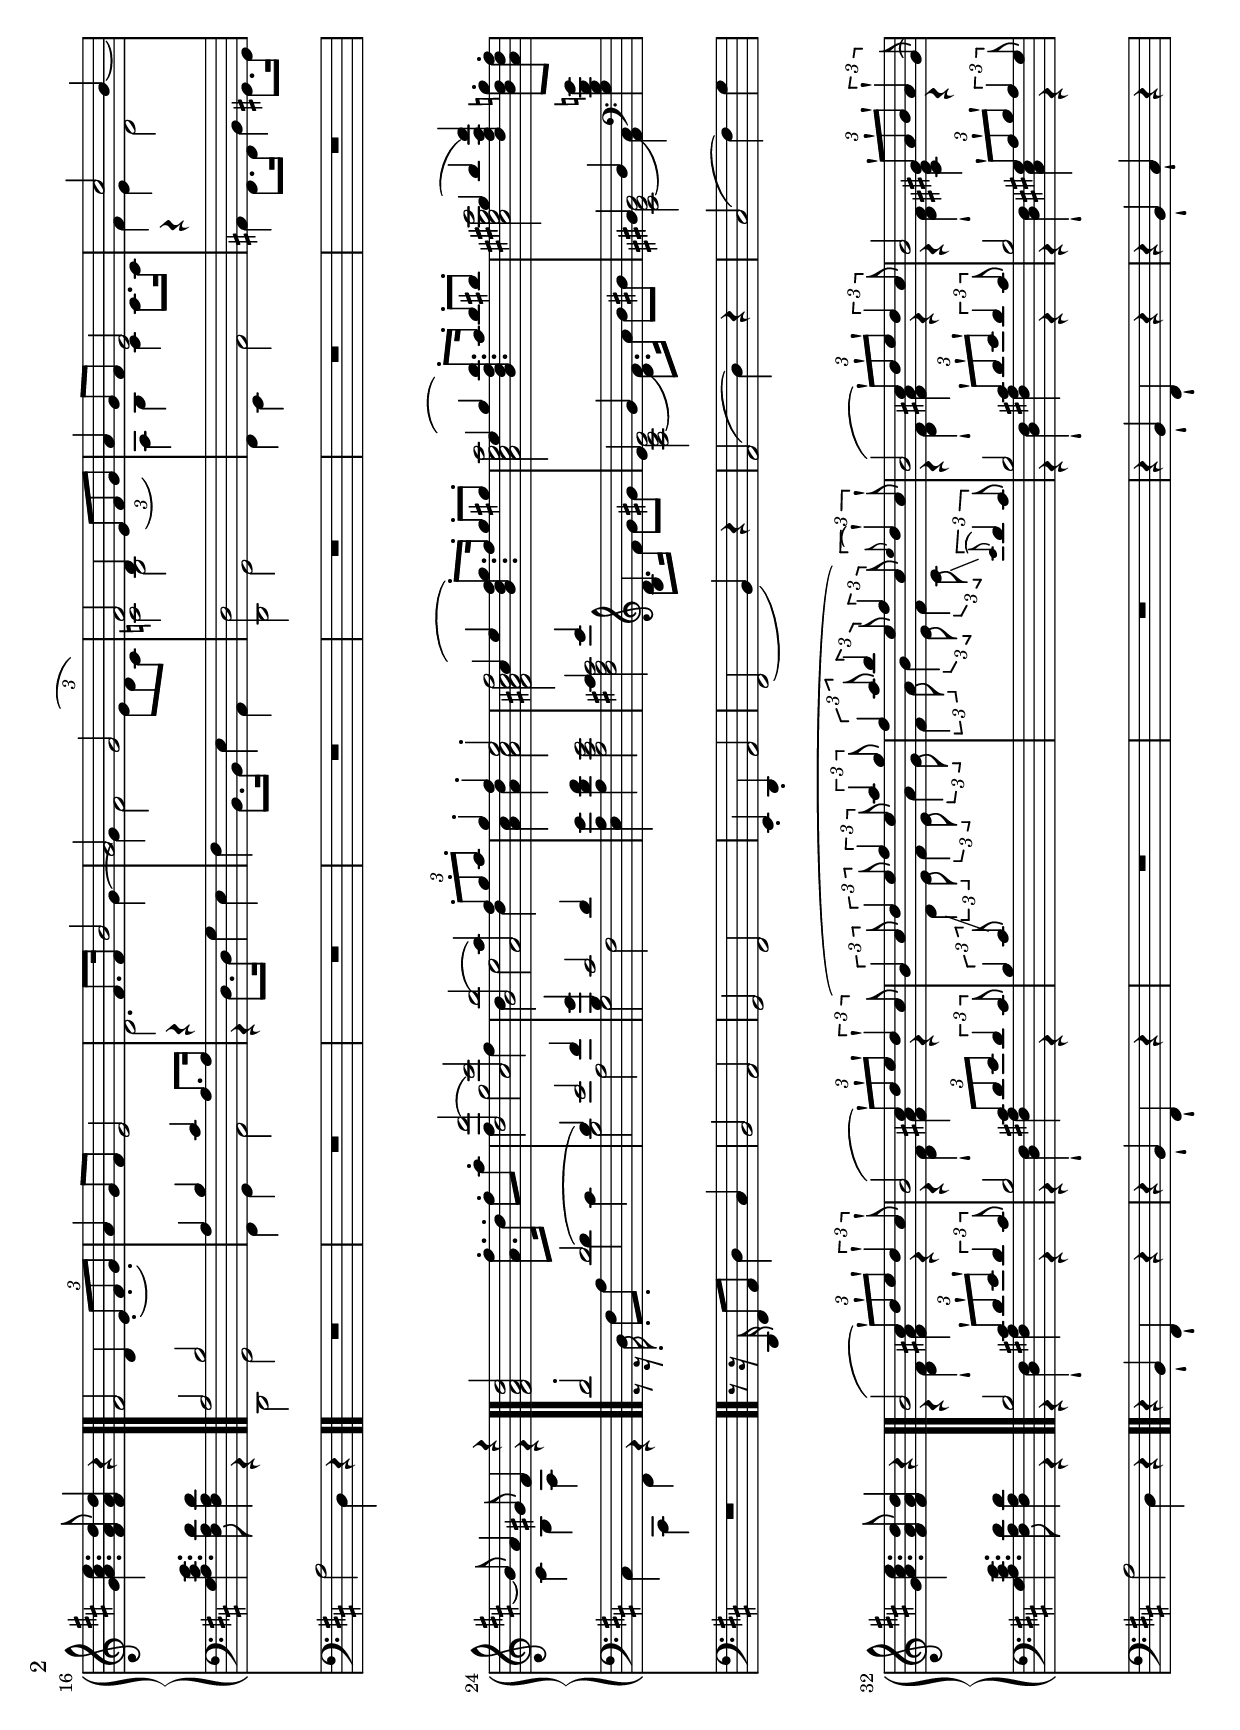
\version "2.24.0" % Specify the version of LilyPond
#(set-default-paper-size "a4" 'landscape)
% this is based on https://imslp.org/wiki/Special:ReverseLookup/12599
% licensed under the Creative Commons CC0 1.0 Universal Public Domain Dedication

\header {
  title = "Marche Pontificale"
  composer = "Jacques-Nicolas Lemmens (1823-1881)"
  subtitle="Trois Sonates pour Orgue"
  piece="2nd Movement from 'Sonata Pontificale'"
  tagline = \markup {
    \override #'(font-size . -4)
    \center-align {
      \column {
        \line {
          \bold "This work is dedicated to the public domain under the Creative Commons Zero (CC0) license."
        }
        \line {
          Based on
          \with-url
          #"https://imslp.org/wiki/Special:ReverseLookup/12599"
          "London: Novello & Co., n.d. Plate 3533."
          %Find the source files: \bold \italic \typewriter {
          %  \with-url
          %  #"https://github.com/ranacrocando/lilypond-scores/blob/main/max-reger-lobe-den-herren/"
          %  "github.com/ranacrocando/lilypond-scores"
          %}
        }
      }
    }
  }
}


global = {
  \key d \major
  \time 4/4
  \tempo 4=108
}

melodyVoice = \relative c'' {
  \clef treble
  \global
  \f
  <d a fis>2 <fis d a>8.\staccato  d16\staccato fis8\staccato a\staccato|
  <d,~ fis~ d'>2
  <d fis cis'>
  <<
    \new Voice = "melody" {
      \voiceOne
      b'2( a4) \staccato  \times 2/3 {fis8\staccato g\staccato a\staccato}|
      g4\staccato fis\staccato e2
    }
    \new Voice = "harmony" {
      \voiceTwo
      <b d~ g b>2 <a~ d>2|
      <a cis>4 <a d> <a cis>2
    }
  >> |
  <fis ais cis e fis(>2 <g b d g)>8.\staccato <fis fis'>16\staccato <g g'>8\staccato <gis gis'>8\staccato |
  <a cis e g a(>2 <b d fis b)>8.\staccato <a a'>16\staccato <b b'>8\staccato <bis bis'>8\staccato|
  <cis eis gis b cis~>2 <e fis ais cis e>4\staccato <d fis b d>8\staccato <cis e a cis>\staccato|
  <b d gis b>4. <a cis e a>8 <a cis e a>4 r4|

  <fis a d>2 <a fis'>8.\staccato d16\staccato fis8\staccato a8\staccato|
  <<
    \new Voice = "melody" {
      \relative c'
      \voiceOne
      <d, d'>2 <cis cis'>|
      <b b'> <<a2 {a'4  \times 2/3 {fis8\staccato g\staccato a\staccato}}>> |
      g4\staccato fis\staccato e2\staccato |
      cis4( e4 <b d fis g)>8.\staccato fis'16\staccato g8\staccato gis\staccato |
      e4( g <b, d fis b)>8. a'16 b8 bis
      gis4( b  <d, fis a d\staccato)>4
    }
    \new Voice = "harmony" {
      \relative c'
      \voiceTwo
      fis4 g2 fis4 |
      d e2 d4 |
      <a cis>4 <a d> <a cis>2 |
      <fis ais cis fis[>2 s2 |
      <a cis e a>2 s2 |
      <cis eis gis cis>2
      s4
    }
  >>
  <b d g>8\staccato <a d fis>\staccato |
  <g a cis e>4. <fis a d>8 q4 r4 | \bar ".."

  % intermezzo 1
  fis2 d4 \times 2/3 {e8\staccato( fis\staccato g\staccato)} |
  a4 g8 fis e2
  <<
    {
      \stemDown
      d2. g4~ |
      g4 fis2 \times 2/3 {e8( d cis)} |
      c2 b |
      a4 b cis cis8. cis16 |
      fis4 e d2 |
      cis4 b a r
    }
    \\
    {
      \stemUp
      r4 fis'8. fis16 b2 |
      a2 g |
      fis2 d4 \times 2/3 {e8( fis g)} |
      a4 g8 fis e2 |
      r4 cis'2 b4~|
      b8 a4 gis8 fis4 r
    }
  >> \bar ".."

  % second main theme
  <fis a d>2 <a fis'>8.\staccato d16\staccato fis8\staccato a8\staccato|
  <<
    \new Voice = "melody" {
      \relative c'
      \voiceOne
      <d, d'(>2 <cis cis')>|
      <b b'(> <<a2 {a'4)  \times 2/3 {fis8\staccato g\staccato a\staccato}}>> |
      g4\staccato fis\staccato e2\staccato |
      cis4( e4 <b d fis g)>8.\staccato fis'16\staccato g8\staccato gis\staccato |
      e4( g <b, d fis b\staccato)>8. a'16\staccato b8\staccato bis\staccato
      gis4( b  <d, fis a d)>4
    }
    \new Voice = "harmony" {
      \relative c'
      \voiceTwo
      fis4 g2 fis4 |
      d e2 d4 |
      <a cis>4 <a d> <a cis>2 |
      <fis ais cis fis[>2 s2 |
      <a cis e a>2 s2 |
      <cis eis gis cis>2
      s4
    }
  >>
  <b d g>8\staccato <a d fis>\staccato |
  <g a cis e>4. <fis a d>8 q4 r4 | \bar ".."

  % second interlude
  <<
    \new Voice = "melody" {
      \relative c'
      \voiceOne
      b2( \times 2/3 {cis8-!) d-! e-!} \times 2/3{d4-! cis8-!} |
      b2( \times 2/3 {cis8-!) d-! e-!} \times 2/3{d4-! cis8(} |
      \times 2/3 {b4 cis8} \times 2/3 {d4 e8} \times 2/3 {fis4 e8} \times 2/3 {a4 g8}|
      \times 2/3 {fis4 a8} \times 2/3 {b4 e,8} \times 2/3 {fis4 cis8)} \times 2/3 {\appoggiatura{e8} d4-! cis8-!}|
      b2( \times 2/3 {cis8-!) d-! e-!} \times 2/3{d4 cis8} |
      b2 \times 2/3 {gis8-! a-! b-!} \times 2/3{a4-! gis8(} |
      \times 2/3{cis4 a8} \times 2/3{fis4 gis8} \times 2/3{a4 b8} \times 2/3{gis4 d'8}|
      \times 2/3{cis4 a8} \times 2/3{fis4 gis8} \times 2/3{a4 b8} \times 2/3{gis4 a8} |
      g1)(|
      g8.) fis16 g8. fis16 g8. g16 b8. a16|
      \times 2/3{g4 e8} \times 2/3{c4 g8} \times 2/3{e4 g8} \times 2/3{c8 e g}|
      \times 2/3{c4 g8}\times 2/3{e'4 c8}\times 2/3{g'4 e8}\times 2/3{d8 e a,}|
      b2( \times 2/3 {cis8-!) d-! e-!} \times 2/3{d4-! cis8-!} |
      b2( \times 2/3 {cis8-!) e-! d-!} \times 2/3{cis4-! d8-!(} |
      \times 2/3 {b4 cis8} \times 2/3 {d4 e8} \times 2/3 {fis4 e8} \times 2/3 {a4 g8}|
      \times 2/3 {fis4 a8} \times 2/3 {b4 e,8} \times 2/3 {fis4 cis8)} \times 2/3 {\appoggiatura{e8} d4-! cis8-!}|
      b2 \times 2/3 {cis8-! d-! e-!} \times 2/3{d4-! cis8-!} |
      b2 \times 2/3 {cis8-! fis-! e-!} \times 2/3{d4-! cis8-!} |
      c4 a' g d|
      dis8. e16 b'8. a16 g8. d16 f8. e16|
      e2( e8.) e16 g8. fis16|
      fis2(fis8.) fis16 a8. g16 |
      gis2(gis8.) gis16 b8. a16~|
      a8. a16 b8. a16~a8. a16 b8. a16|
      b8.a16b8.a16
      b8.a16 b8.a16|
    }
    \new Voice = "harmony" {
      \relative c'
      \voiceTwo
      r4 <d,, fis>-! <fis ais> r4|
      r4 <d fis>-! <fis ais> r4|
      s1 |s1|
      r4 <d fis>-! <fis ais> r4|
      r4 <d fis>-! <cis eis> r4|
      r4 d fis eis |
      r4 d fis eis|
      r4 e es d|
      c ais b2 |
      s1|s1|
      r4 <d fis>-! <fis ais> r4|
      r4 <d fis>-! <fis ais> r4|
      s1|s1|
      r4 <d fis>-! <fis ais> r4|
      r4 <d fis> <fis ais> r4|
      c'1~|
      c2. b4 |
      <g~ c>2 <g cis>|
      <a~ d> <a dis>|
      <b~ e> <b f'>|
      <e g>2 <cis~ e~ g~>2|
      <cis e g>1|
    }
  >>
  \bar ".."
}

bassVoice = \relative c {
  \global
  \voiceThree
  <d'( a fis d>2  d4) cis |
  s1*7 |
  s2(~d2)(|
  d4) e2 fis4 |
  <b, g'>4 cis2 d4|
  s1 |
  cis4 e b s4 |
  e \clef violin g s2 |
  gis4 b s2 |
  s1

  %intermezzo 1
  a,2 b|
  a4 b cis a8. a16|
  s1*6|

  % second main theme
  d2\staccato  d2(|
  d4) e2 fis4 |
  <b, g'>4 cis2 d4|
  s1 |
  cis4 e b s4 |
  e \clef violin g s2 |
  gis4 b s2 |
  s1
  % second interlude
  b,2 \times 2/3 {cis8-! d-! e-!} \times 2/3{d4 cis8} |
  b2 \times 2/3 {cis8 d e} \times 2/3{d4 cis8} |

  \times 2/3 {b4 cis8} \times 2/3 {\showStaffSwitch\change Staff = "up"  \stemDown \tupletDown d4 e8} \times 2/3 {fis4 e8} \times 2/3 {a4 g8}|

  \times 2/3 {fis4 a8} \times 2/3 {b4 e,8} \times 2/3 {fis4 cis8} \times 2/3  {\showStaffSwitch\change Staff = "down" \stemUp \tupletUp \appoggiatura{e8} d4 cis8}|
  b2 \times 2/3 {cis8-! d-! e-!} \times 2/3{d4 cis8} |
  b2 \times 2/3 {gis8-! a-! b-!} \times 2/3{a4 gis8} |
  \times 2/3{cis4 a8}\times 2/3{fis4 gis8}\times 2/3{a4 b8}\times 2/3{gis4 d'8}|
  \times 2/3{cis4 a8}\times 2/3{fis4 gis8}\times 2/3{a4 b8}\times 2/3{gis4 a8}|
  g1~|g1~|
  \times 2/3{g4 e8}\times 2/3{c4 g8}\times 2/3{e4 g8} \times 2/3{c8 e g8}|
  \times 2/3{c4 g8}\times 2/3{e'4 c8}\times 2/3{g'4 e8}\times 2/3{d8 e a,}|
  b2 \times 2/3 {cis8-! d-! e-!} \times 2/3{d4 cis8} |
  b2 \times 2/3 {cis8 e d} \times 2/3{cis4 d8} |
  \clef treble \times 2/3 {b4 cis8} \times 2/3 {d4 e8} \times 2/3 {fis4 e8} \times 2/3 {a4 g8}|
  \times 2/3 {fis4 a8} \times 2/3 {b4 e,8} \times 2/3 {fis4 cis8} \times 2/3 {\appoggiatura{e8} d4-! cis8-!}|
  \clef bass b2 \times 2/3 {cis8 d e} \times 2/3{d4 cis8} |
  b2 \times 2/3 {cis8-! fis-! e-!} \times 2/3{d4 cis8} |
  c1~|c4 e d\showStaffSwitch\change Staff = "up" \stemDown g|
  s1 s1 s1 s1|
  b8.a16b8.a16b8.a16b8.a16|
  \change Staff = "down" \stemUp
}

secondBassVoice = \relative c {
  \global
  \voiceFour
  s2
  <d'~ fis~>2|
  <b d~ fis~>
  <a d fis>|
  <g b d~ g>2
  <fis a d>|
  <e a e'>4\staccato
  <a d fis>\staccato
  <a cis e>2|
  <fis ais cis e(>2 <b d)>4\staccato r4|
  <a cis e g(>2 <d fis)>4\staccato r4|
  \clef violin
  <cis eis gis b(>2 <fis ais)>4 <b, d fis b>|
  \clef bass
  <gis b e>4. <a cis e>8 <a cis e>4 r4|
  <d, a' d~>2 d'4 cis |
  b2 a |
  g fis |
  < e a e'>4  <a d fis> <a cis e>2 |
  <fis ais cis> \clef violin d'8. fis16 g8 gis |
  <a, cis e>2 \clef violin <d fis>8. a'16 b8 bis|
  <eis, gis>2 <fis a>4 \clef bass <g, b d g> |
  <g a cis e>4. <fis a d>8 q4 r4 |

  %intermezzo 1
  d,2 g|
  fis4 g a2|
  r4 d8. d16 g4 e|
  fis b,8. b16 e4 a,|
  <d, d'>2 g|
  fis4 e a2|
  ais4 fis8. fis16 b4 gis8. gis16|
  cis4 cis, fis r4|

  % second main theme
  r8r16 d'16\staccato fis8\staccato a\staccato d4 cis |
  b2 a |
  g fis |
  < e a e'>4  <a d fis> <a cis e>2 |
  <fis ais cis> \clef violin d'8. fis16 g8 gis |
  <a,( cis e>2 \clef violin <d) fis>8. a'16 b8 bis|
  <cis,( eis gis>2 <fis) a>4 \clef bass <g, b d g> |
  <g a cis e>4. <fis a d>8 q4 r4

  % second interlude
  r4 <d fis>-! <fis ais> r4|
  r4 <d fis>-! <fis ais> r4|
  s1 |s1|
  r4 <d fis>-! <fis ais> r4|
  r4 <d fis>-! <cis eis> r4|
  s1 |s1|
  r4 cis2 <d f>4|
  es e f fis|
  s1|s1|
  r4 <d fis>-! <fis ais> r4|
  r4 <d fis>-! <fis ais> r4|
  s1 |s1|
  r4 <d fis>-! <fis ais> r4|
  r4 <d fis>-! <fis ais> r4|
  r4 fis g a |
  g1|
  r8. fis16(g8.) a16(bes2)(|
  a8.) gis16(a8.) b16(c2)(|
  b8.) ais16(b8.) cis16(d2)|
  cis2~<a~ cis~> |<g~ a~ cis~> <e g a cis>
}

pedalVoice = \relative c {
  \clef bass
  \global
  d,2 d'4 cis
  b2 a
  g fis
  e4\staccato d\staccato a'2
  fis( b4\staccato) r4
  a2( d4\staccato) r4
  cis2( fis4\staccato) b,\staccato
  e2 a,4 r4 |

  r8 r16 d,16 fis8 a8 d4 cis |
  b2 a |
  g fis |
  e4\staccato d\staccato a'2 |
  fis2( b4) r4 |
  a2( d4) r4 |
  cis2( fis4) g\staccato |
  a2 d,4 r4|

  R1 R1 R1 R1 R1 R1 R1 R1

  %second main theme
  r8 r16 d,16 fis8 a d4 cis|
  b2 a |
  g fis|
  e4\staccato d\staccato a'2|
  fis2(b4) r4|
  a2(d4) r4|
  cis2(fis4) g|
  a2 d,4 r

  % second interlude
  r4 b-! fis-! r |
  r4 b-! fis-! r |
  R1 |R1|
  r4 b-! fis-! r |
  r4 b-! cis-! r |
  r4 d b cis|
  r4 d b cis |
  r4 a ais b |
  c cis d dis |
  e r4 r2|
  R1|
  r4 b-! fis-! r |
  r4 b-! fis-! r |
  r4 \tuplet 3/2 {b' bes8} \tuplet 3/2 {a4 g8} \tuplet 3/2 {fis4 e8}|
  \tuplet 3/2 {d4 cis8} \tuplet 3/2 {b4 g8} \tuplet 3/2 {fis4-! r8} \tuplet 3/2 {fis'4-! r8}|
  r4 b,-! fis-! r |
  r4 b-! fis-! r |
  r4 d' e fis|
  g1|
  r8. fis,16(g8.) a16( bes2)(|
  a8.) gis16( a8.) b16( c2)(|
  b8.) ais16( b8.) cis16( d2)|
  cis2 a|
  g e
}


\score {
  <<
    \new PianoStaff <<
      \new Staff = "up" <<
        \set Staff.midiInstrument = "church organ"
        \clef treble
        \new Voice = "melody" { \melodyVoice }
      >>
      \new Staff = "down" <<
        \set Staff.midiInstrument = "church organ"
        \clef bass
        \new Voice = "bass" { \bassVoice }
        \new Voice = "basstwo" { \secondBassVoice }
      >>
    >>
    \new Staff = "pedalStaff" <<

      \set Staff.midiInstrument = "church organ"
      \new Voice = "pedal" { \pedalVoice }
    >>
  >>

  \layout {
    \context {
      \Staff \RemoveEmptyStaves
    }
  }
  \midi{}
}
